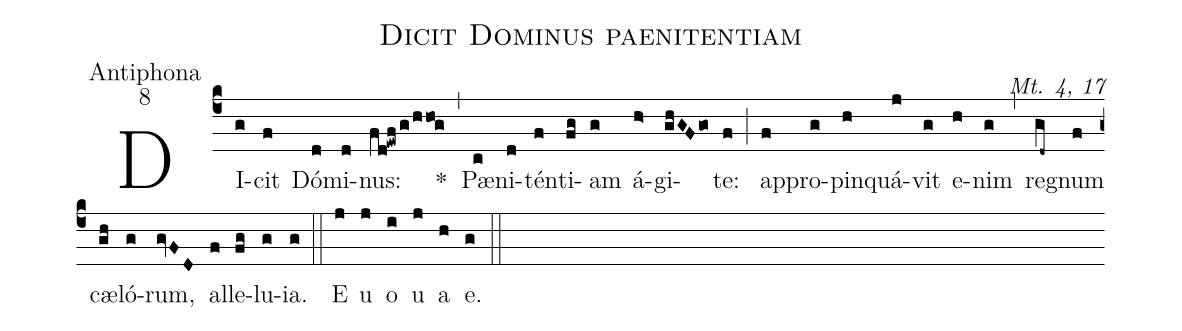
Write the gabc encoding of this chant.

name:Dicit Dominus paenitentiam;
office-part:Antiphona;
mode:8;
commentary:Mt. 4, 17;
%%
(c4) DI(g)cit(f) Dó(d)mi(d)nus:(fd!ewf!/g!/h!/hog) *(,) P<sp>ae</sp>(c)ni(d)tén(f)ti(fg)am(g) á(h>)gi(ghGF!/go<)te:(f) (;) ap(f)pro(g)pin(h)quá(j)vit(g) e(h)nim(g) (,) reg(gd~)num(f) c<sp>ae</sp>(gh)ló(g)rum,(gvFD) al(f)le(fg)lu(g)ia.(g) (::)
E(j) u(j) o(i) u(j) a(h) e.(g) (::)
